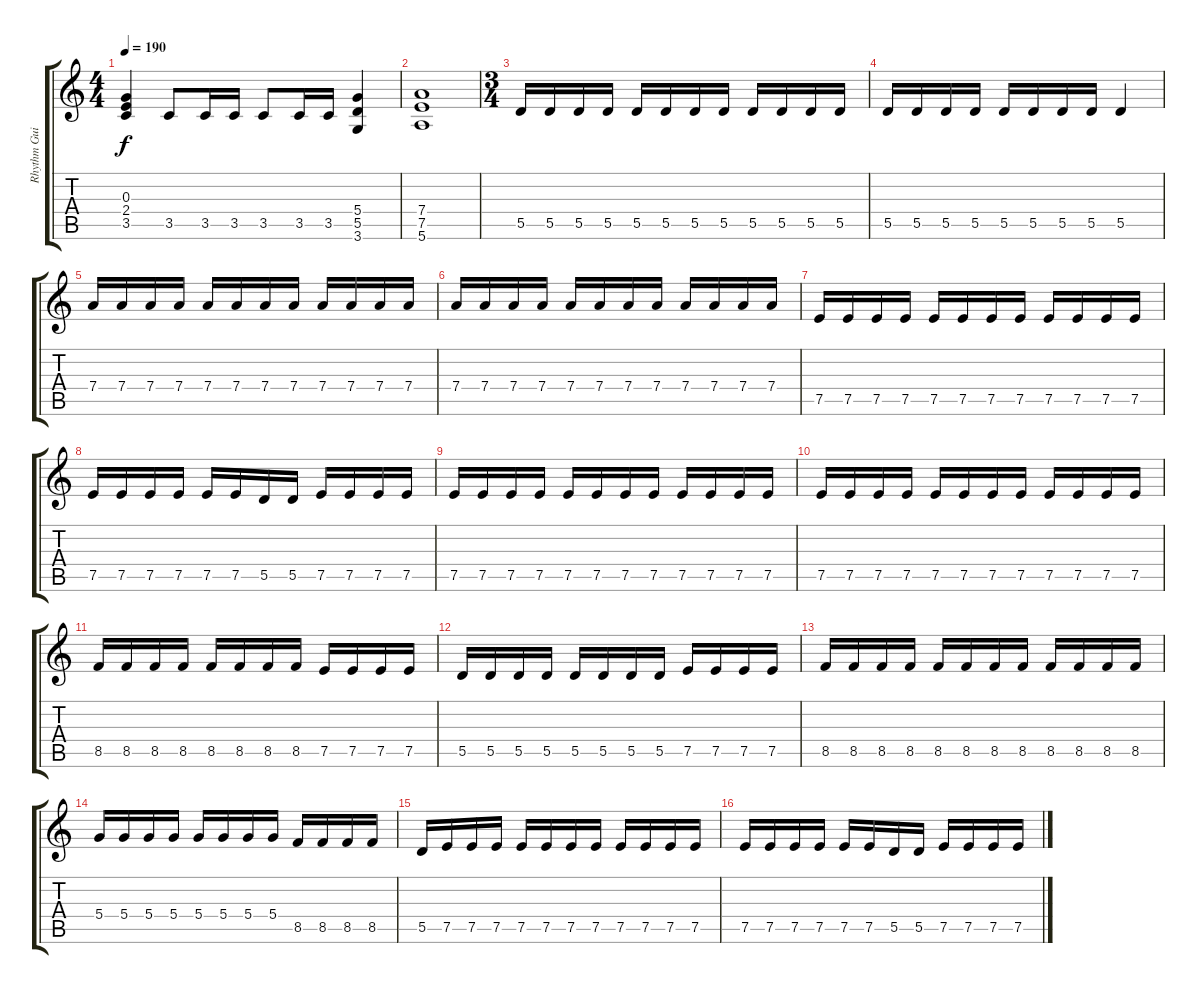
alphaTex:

\track ("Rhythm Guitar" "Rhythm Gui") {instrument distortionguitar}
\staff {score tabs}
\tuning (E4 B3 G3 D3 A2 E2) {hide}
\ts (4 4)
\tempo 190
\clef g2
\ks c
(0.3 2.4 3.5).4{dy f} 3.5.8 3.5.16 3.5.16 3.5.8 3.5.16 3.5.16 (5.4 5.5 3.6).4 |
(7.4 7.5 5.6).1 |
\ts (3 4)
5.5.16 5.5.16 5.5.16 5.5.16 5.5.16 5.5.16 5.5.16 5.5.16 5.5.16 5.5.16 5.5.16 5.5.16 |
5.5.16 5.5.16 5.5.16 5.5.16 5.5.16 5.5.16 5.5.16 5.5.16 5.5.4 |
7.4.16 7.4.16 7.4.16 7.4.16 7.4.16 7.4.16 7.4.16 7.4.16 7.4.16 7.4.16 7.4.16 7.4.16 |
7.4.16 7.4.16 7.4.16 7.4.16 7.4.16 7.4.16 7.4.16 7.4.16 7.4.16 7.4.16 7.4.16 7.4.16 |
7.5.16 7.5.16 7.5.16 7.5.16 7.5.16 7.5.16 7.5.16 7.5.16 7.5.16 7.5.16 7.5.16 7.5.16 |
7.5.16 7.5.16 7.5.16 7.5.16 7.5.16 7.5.16 5.5.16 5.5.16 7.5.16 7.5.16 7.5.16 7.5.16 |
7.5.16 7.5.16 7.5.16 7.5.16 7.5.16 7.5.16 7.5.16 7.5.16 7.5.16 7.5.16 7.5.16 7.5.16 |
7.5.16 7.5.16 7.5.16 7.5.16 7.5.16 7.5.16 7.5.16 7.5.16 7.5.16 7.5.16 7.5.16 7.5.16 |
8.5.16 8.5.16 8.5.16 8.5.16 8.5.16 8.5.16 8.5.16 8.5.16 7.5.16 7.5.16 7.5.16 7.5.16 |
5.5.16 5.5.16 5.5.16 5.5.16 5.5.16 5.5.16 5.5.16 5.5.16 7.5.16 7.5.16 7.5.16 7.5.16 |
8.5.16 8.5.16 8.5.16 8.5.16 8.5.16 8.5.16 8.5.16 8.5.16 8.5.16 8.5.16 8.5.16 8.5.16 |
5.4.16 5.4.16 5.4.16 5.4.16 5.4.16 5.4.16 5.4.16 5.4.16 8.5.16 8.5.16 8.5.16 8.5.16 |
5.5.16 7.5.16 7.5.16 7.5.16 7.5.16 7.5.16 7.5.16 7.5.16 7.5.16 7.5.16 7.5.16 7.5.16 |
7.5.16 7.5.16 7.5.16 7.5.16 7.5.16 7.5.16 5.5.16 5.5.16 7.5.16 7.5.16 7.5.16 7.5.16
